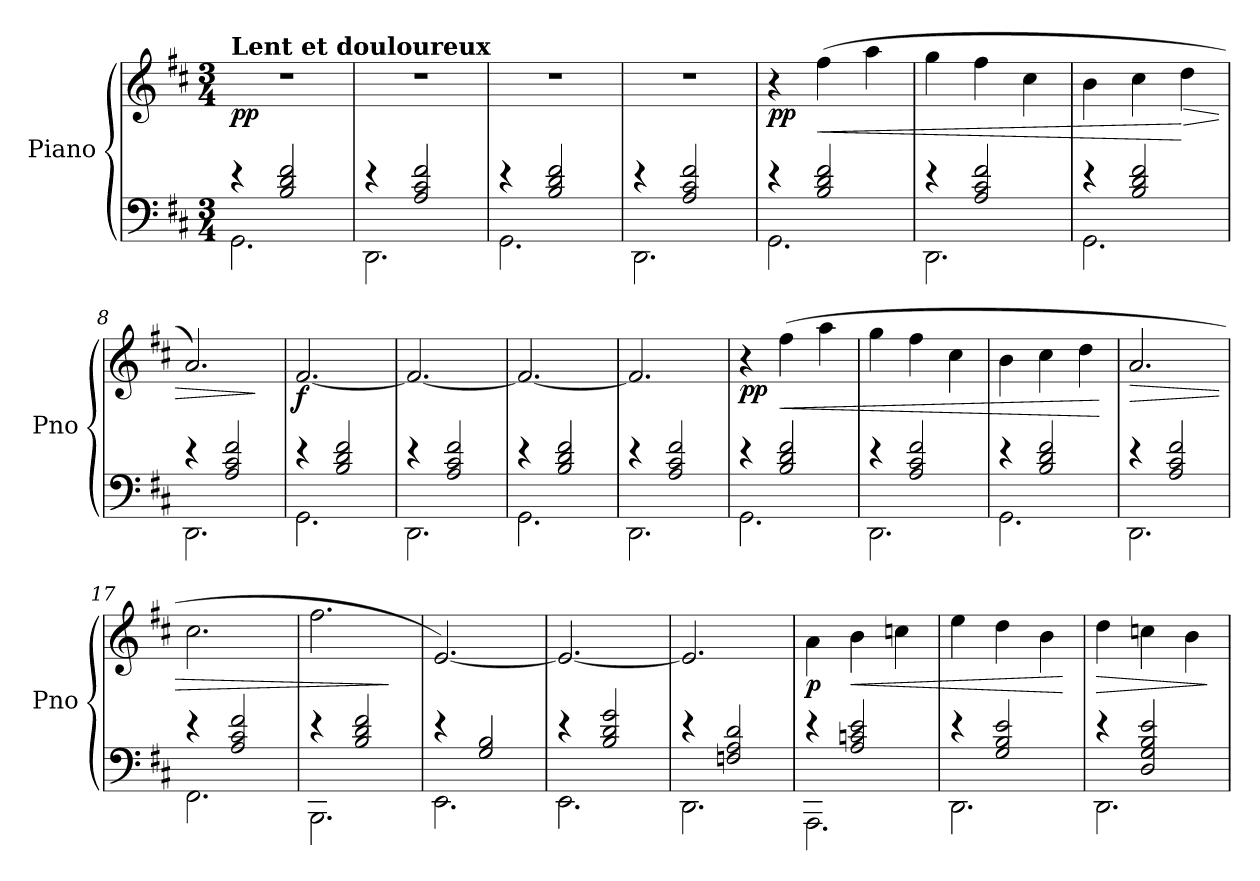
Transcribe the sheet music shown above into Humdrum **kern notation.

**kern	**kern	**dynam
*part1	*part1	*part1
*staff2	*staff1	*staff1/2
*I"Piano	*	*
*I'Pno	*	*
*clefF4	*clefG2	*
*k[f#c#]	*k[f#c#]	*
*M3/4	*M3/4	*
=1	=1	=1
*^	*	*
!	!	!LO:TX:a:B:t=Lent et douloureux	!
!	!	!	!LO:DY:b
2.GG\	4re	2.r	pp
.	2B/ 2d/ 2f#/	.	.
=2	=2	=2	=2
2.DD\	4re	2.r	.
.	2A/ 2c#/ 2f#/	.	.
=3	=3	=3	=3
2.GG\	4re	2.r	.
.	2B/ 2d/ 2f#/	.	.
=4	=4	=4	=4
2.DD\	4re	2.r	.
.	2A/ 2c#/ 2f#/	.	.
=5	=5	=5	=5
!	!	!	!LO:DY:b
2.GG\	4re	4r	pp
!	!	!	!LO:HP:b
.	2B/ 2d/ 2f#/	(4ff#\	<
.	.	4aa\	.
=6	=6	=6	=6
2.DD\	4re	4gg\	.
.	2A/ 2c#/ 2f#/	4ff#\	.
.	.	4cc#\	.
=7	=7	=7	=7
2.GG\	4re	4b\	.
.	2B/ 2d/ 2f#/	4cc#\	.
!	!	!	!LO:HP:n=1:b
.	.	4dd\	[ >
=8	=8	=8	=8
2.DD\	4re	2.a/)	.
.	2A/ 2c#/ 2f#/	.	.
*v	*v	*	*
.	.	]
=9	=9	=9
*^	*	*
!	!	!	!LO:DY:b
2.GG\	4re	[2.f#/	f
.	2B/ 2d/ 2f#/	.	.
=10	=10	=10	=10
2.DD\	4re	2.f#/_	.
.	2A/ 2c#/ 2f#/	.	.
=11	=11	=11	=11
2.GG\	4re	2.f#/_	.
.	2B/ 2d/ 2f#/	.	.
!!LO:LB:g=z
=12	=12	=12	=12
2.DD\	4re	2.f#/]	.
.	2A/ 2c#/ 2f#/	.	.
=13	=13	=13	=13
!	!	!	!LO:DY:b
2.GG\	4re	4r	pp
!	!	!	!LO:HP:b
.	2B/ 2d/ 2f#/	(4ff#\	<
.	.	4aa\	.
=14	=14	=14	=14
2.DD\	4re	4gg\	.
.	2A/ 2c#/ 2f#/	4ff#\	.
.	.	4cc#\	.
=15	=15	=15	=15
2.GG\	4re	4b\	.
.	2B/ 2d/ 2f#/	4cc#\	.
.	.	4dd\	.
*v	*v	*	*
.	.	[
=16	=16	=16
*^	*	*
!	!	!	!LO:HP:b
2.DD\	4re	2.a/	>
.	2A/ 2c#/ 2f#/	.	.
=17	=17	=17	=17
2.FF#\	4re	2.cc#\	.
.	2A/ 2c#/ 2f#/	.	.
=18	=18	=18	=18
2.BBB\	4re	2.ff#\	.
.	2B/ 2d/ 2f#/	.	.
*v	*v	*	*
.	.	]
=19	=19	=19
*^	*	*
2.EE\	4re	[2.e/)	.
.	2G/ 2B/	.	.
=20	=20	=20	=20
2.EE\	4re	2.e/_	.
.	2B/ 2d/ 2g/	.	.
=21	=21	=21	=21
2.DD\	4re	2.e/]	.
.	2Fn/ 2A/ 2d/	.	.
!!LO:LB:g=z
=22	=22	=22	=22
!	!	!	!LO:DY:b
2.AAA\	4re	4a\	p
!	!	!	!LO:HP:b
.	2A/ 2cn/ 2e/	4b\	<
.	.	4ccn\	.
=23	=23	=23	=23
2.DD\	4re	4ee\	.
.	2G/ 2B/ 2e/	4dd\	.
.	.	4b\	.
*v	*v	*	*
.	.	[
=24	=24	=24
*^	*	*
!	!	!	!LO:HP:b
2.DD\	4re	4dd\	>
.	2D/ 2G/ 2B/ 2e/	4ccn\	.
.	.	4b\	.
*v	*v	*	*
.	.	]
=	=	=
*-	*-	*-
